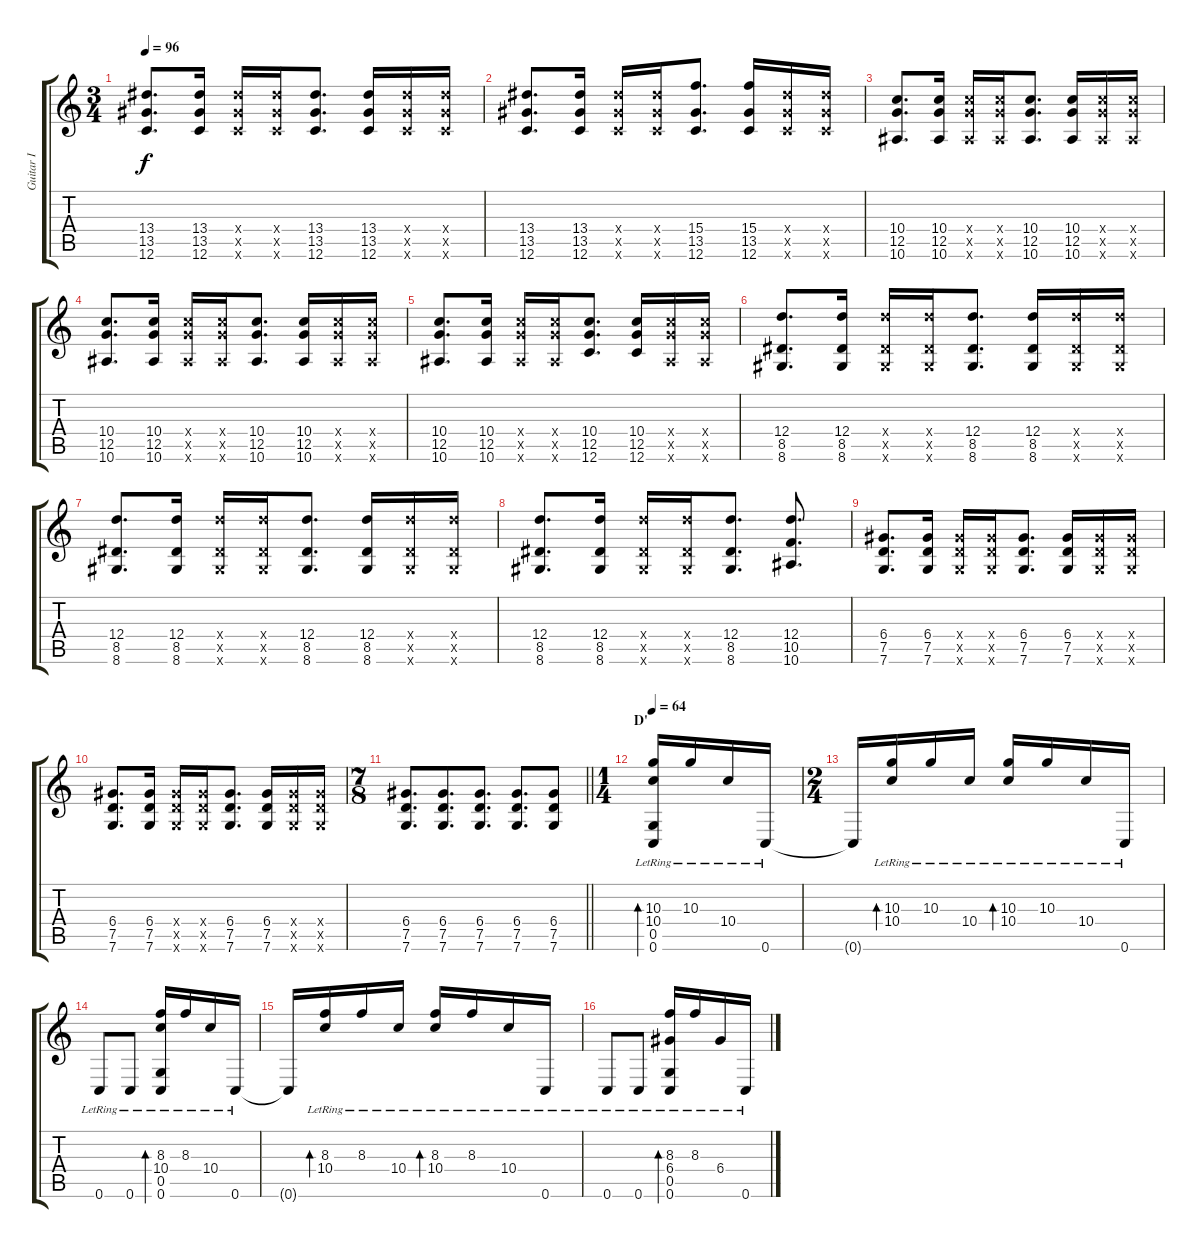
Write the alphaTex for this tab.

\track ("Guitar I" "Guitar I") {instrument overdrivenguitar}
\staff {score tabs}
\tuning (G4 E4 A3 D3 G2 C2) {hide}
\ts (3 4)
\tempo 96
\clef g2
\ks c
(13.4 13.5 12.6).8{d dy f} (13.4 13.5 12.6).16 (13.4{x} 13.5{x} 12.6{x}).16 (13.4{x} 13.5{x} 12.6{x}).16 (13.4 13.5 12.6).8{d} (13.4 13.5 12.6).16 (13.4{x} 13.5{x} 12.6{x}).16 (13.4{x} 13.5{x} 12.6{x}).16 |
(13.4 13.5 12.6).8{d} (13.4 13.5 12.6).16 (13.4{x} 13.5{x} 12.6{x}).16 (13.4{x} 13.5{x} 12.6{x}).16 (15.4 13.5 12.6).8{d} (15.4 13.5 12.6).16 (13.4{x} 13.5{x} 12.6{x}).16 (13.4{x} 13.5{x} 12.6{x}).16 |
(10.4 12.5 10.6).8{d} (10.4 12.5 10.6).16 (10.4{x} 12.5{x} 10.6{x}).16 (10.4{x} 12.5{x} 10.6{x}).16 (10.4 12.5 10.6).8{d} (10.4 12.5 10.6).16 (10.4{x} 12.5{x} 10.6{x}).16 (10.4{x} 12.5{x} 10.6{x}).16 |
(10.4 12.5 10.6).8{d} (10.4 12.5 10.6).16 (10.4{x} 12.5{x} 10.6{x}).16 (10.4{x} 12.5{x} 10.6{x}).16 (10.4 12.5 10.6).8{d} (10.4 12.5 10.6).16 (10.4{x} 12.5{x} 10.6{x}).16 (10.4{x} 12.5{x} 10.6{x}).16 |
(10.4 12.5 10.6).8{d} (10.4 12.5 10.6).16 (10.4{x} 12.5{x} 10.6{x}).16 (10.4{x} 12.5{x} 10.6{x}).16 (10.4 12.5 12.6).8{d} (10.4 12.5 12.6).16 (10.4{x} 12.5{x} 10.6{x}).16 (10.4{x} 12.5{x} 10.6{x}).16 |
(12.4 8.5 8.6).8{d} (12.4 8.5 8.6).16 (12.4{x} 8.5{x} 8.6{x}).16 (12.4{x} 8.5{x} 8.6{x}).16 (12.4 8.5 8.6).8{d} (12.4 8.5 8.6).16 (12.4{x} 8.5{x} 8.6{x}).16 (12.4{x} 8.5{x} 8.6{x}).16 |
(12.4 8.5 8.6).8{d} (12.4 8.5 8.6).16 (12.4{x} 8.5{x} 8.6{x}).16 (12.4{x} 8.5{x} 8.6{x}).16 (12.4 8.5 8.6).8{d} (12.4 8.5 8.6).16 (12.4{x} 8.5{x} 8.6{x}).16 (12.4{x} 8.5{x} 8.6{x}).16 |
(12.4 8.5 8.6).8{d} (12.4 8.5 8.6).16 (12.4{x} 8.5{x} 8.6{x}).16 (12.4{x} 8.5{x} 8.6{x}).16 (12.4 8.5 8.6).8{d} (12.4 10.5 10.6).8{d} |
(6.4 7.5 7.6).8{d} (6.4 7.5 7.6).16 (6.4{x} 7.5{x} 7.6{x}).16 (6.4{x} 7.5{x} 7.6{x}).16 (6.4 7.5 7.6).8{d} (6.4 7.5 7.6).16 (6.4{x} 7.5{x} 7.6{x}).16 (6.4{x} 7.5{x} 7.6{x}).16 |
(6.4 7.5 7.6).8{d} (6.4 7.5 7.6).16 (6.4{x} 7.5{x} 7.6{x}).16 (6.4{x} 7.5{x} 7.6{x}).16 (6.4 7.5 7.6).8{d} (6.4 7.5 7.6).16 (6.4{x} 7.5{x} 7.6{x}).16 (6.4{x} 7.5{x} 7.6{x}).16 |
\ts (7 8)
\barLineRight lightlight
(6.4 7.5 7.6).8{d} (6.4 7.5 7.6).8{d} (6.4 7.5 7.6).8{d} (6.4 7.5 7.6).8{d} (6.4 7.5 7.6).8 |
\ts (1 4)
\section ("" "D'")
\tempo 64
(10.3{lr} 10.4{lr} 0.5{lr} 0.6{lr}).16{bd 60} 10.3{lr}.16 10.4{lr}.16 0.6{lr}.16 |
\ts (2 4)
0.6{t}.16 (10.3{lr} 10.4{lr}).16{bd 60} 10.3{lr}.16 10.4{lr}.16 (10.3{lr} 10.4{lr}).16{bd 60} 10.3{lr}.16 10.4{lr}.16 0.6{lr}.16 |
0.6{lr}.8 0.6{lr}.8 (8.3{lr} 10.4{lr} 0.5{lr} 0.6{lr}).16{bd 60} 8.3{lr}.16 10.4{lr}.16 0.6{lr}.16 |
0.6{t}.16 (8.3{lr} 10.4{lr}).16{bd 60} 8.3{lr}.16 10.4{lr}.16 (8.3{lr} 10.4{lr}).16{bd 60} 8.3{lr}.16 10.4{lr}.16 0.6{lr}.16 |
0.6{lr}.8 0.6{lr}.8 (8.3{lr} 6.4{lr} 0.5{lr} 0.6{lr}).16{bd 60} 8.3{lr}.16 6.4{lr}.16 0.6{lr}.16
